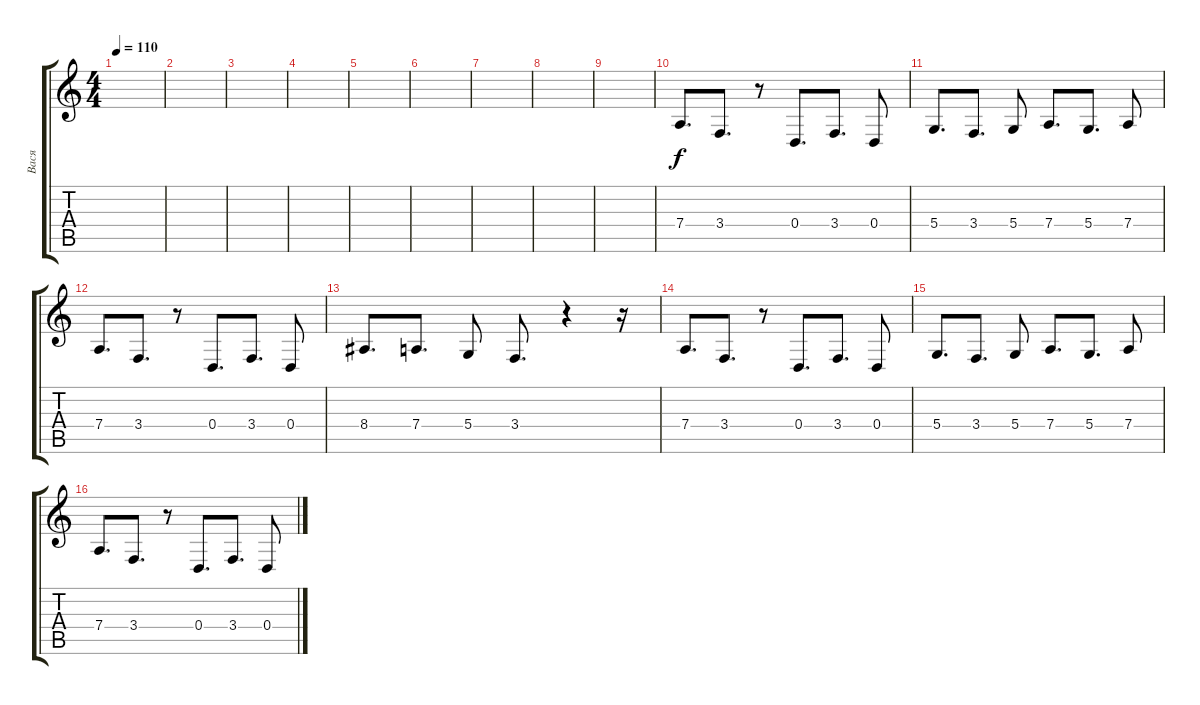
\track ("Вася" "Вася") {instrument trombone}
\staff {score tabs}
\tuning (E4 B3 G3 D3 A2 E2) {hide}
\ts (4 4)
\tempo 110
\clef g2
\ks c
|
|
|
|
|
|
|
|
|
7.4.8{d} 3.4.8{d} r.8 0.4.8{d} 3.4.8{d} 0.4.8 |
5.4.8{d} 3.4.8{d} 5.4.8 7.4.8{d} 5.4.8{d} 7.4.8 |
7.4.8{d} 3.4.8{d} r.8 0.4.8{d} 3.4.8{d} 0.4.8 |
8.4.8{d} 7.4.8{d} 5.4.8 3.4.8{d} r.4 r.16 |
7.4.8{d} 3.4.8{d} r.8 0.4.8{d} 3.4.8{d} 0.4.8 |
5.4.8{d} 3.4.8{d} 5.4.8 7.4.8{d} 5.4.8{d} 7.4.8 |
7.4.8{d} 3.4.8{d} r.8 0.4.8{d} 3.4.8{d} 0.4.8
